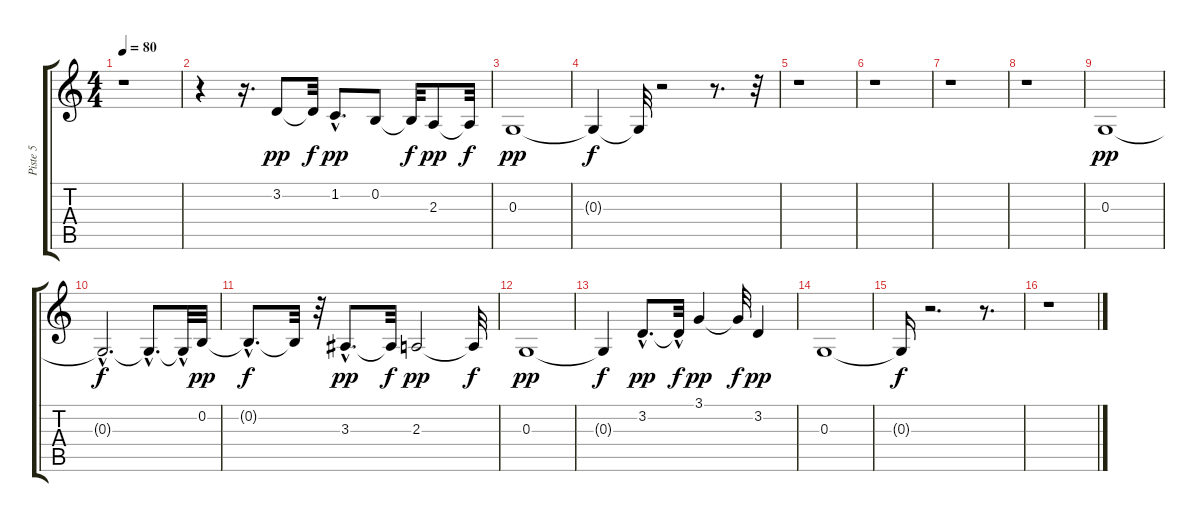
\track ("Piste 5" "Piste 5") {instrument englishhorn}
\staff {score tabs}
\tuning (E4 B3 G3 D3 A2 E2) {hide}
\ts (4 4)
\tempo 80
\clef g2
\ks c
r.1{dy f} |
r.4 r.16{d} 3.2.8{dy pp} 3.2{t}.32{dy f} 1.2{hac}.8{d dy pp} 0.2.8 0.2{t}.32{dy f} 2.3.8{dy pp} 2.3{t}.32{dy f} |
0.3.1{dy pp} |
0.3{t}.4{dy f} 0.3{t}.32 r.2 r.8{d} r.32 |
r.1 |
r.1 |
r.1 |
r.1 |
0.3.1{dy pp} |
0.3{hac t}.2{d dy f} 0.3{hac t}.8{d} 0.3{hac t}.32 0.2.32{dy pp} |
0.2{hac t}.8{d dy f} 0.2{t}.32 r.32 3.3{hac}.8{d dy pp} 3.3{t}.32{dy f} 2.3.2{dy pp} 2.3{t}.32{dy f} |
0.3.1{dy pp} |
0.3{t}.4{dy f} 3.2{hac}.8{d dy pp} 3.2{hac t}.32{dy f} 3.1.4{dy pp} 3.1{t}.32{dy f} 3.2.4{dy pp} |
0.3.1 |
0.3{t}.16{dy f} r.2{d} r.8{d} |
r.1
